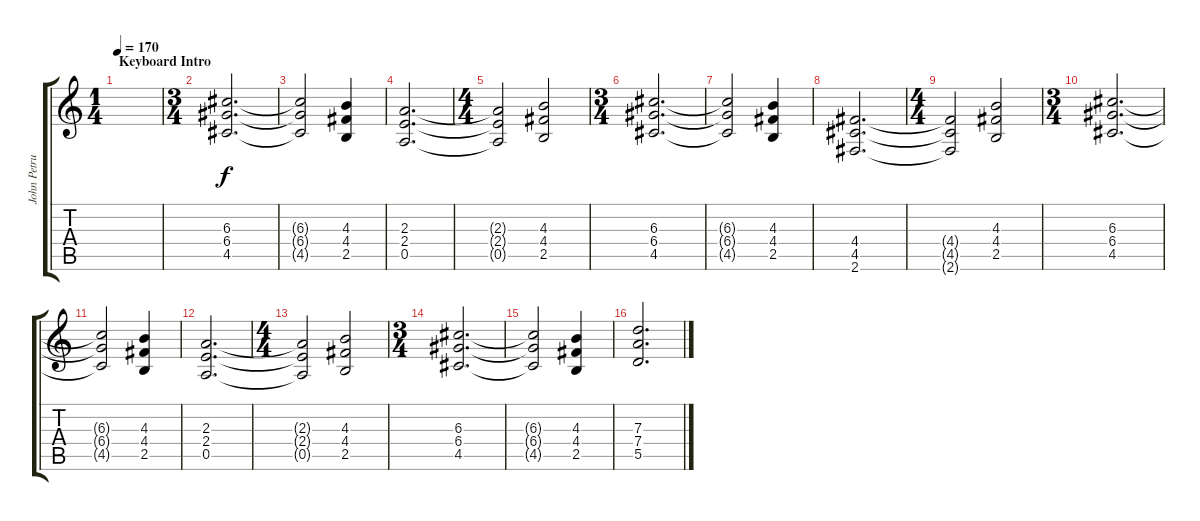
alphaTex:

\track ("John Petrucci Rythm/Fill Guitar" "John Petru") {instrument distortionguitar}
\staff {score tabs}
\tuning (E4 B3 G3 D3 A2 E2) {hide}
\ts (1 4)
\section ("" "Keyboard Intro")
\tempo 170
\clef g2
\ks c
|
\ts (3 4)
(6.3 6.4 4.5).2{d} |
(6.3{t} 6.4{t} 4.5{t}).2 (4.3 4.4 2.5).4 |
(2.3 2.4 0.5).2{d} |
\ts (4 4)
(2.3{t} 2.4{t} 0.5{t}).2 (4.3 4.4 2.5).2 |
\ts (3 4)
(6.3 6.4 4.5).2{d} |
(6.3{t} 6.4{t} 4.5{t}).2 (4.3 4.4 2.5).4 |
(4.4 4.5 2.6).2{d} |
\ts (4 4)
(4.4{t} 4.5{t} 2.6{t}).2 (4.3 4.4 2.5).2 |
\ts (3 4)
(6.3 6.4 4.5).2{d} |
(6.3{t} 6.4{t} 4.5{t}).2 (4.3 4.4 2.5).4 |
(2.3 2.4 0.5).2{d} |
\ts (4 4)
(2.3{t} 2.4{t} 0.5{t}).2 (4.3 4.4 2.5).2 |
\ts (3 4)
(6.3 6.4 4.5).2{d} |
(6.3{t} 6.4{t} 4.5{t}).2 (4.3 4.4 2.5).4 |
(7.3 7.4 5.5).2{d}
